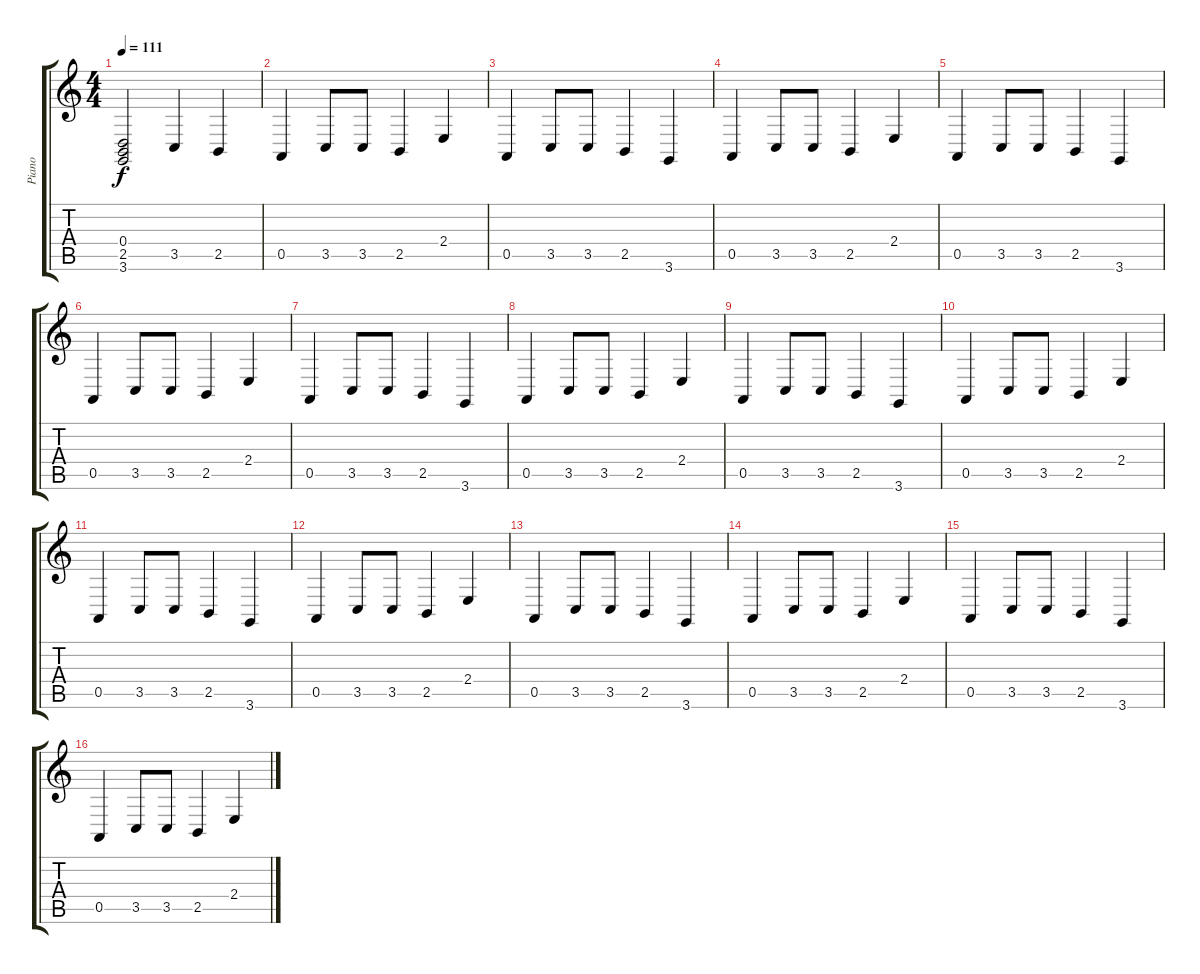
\track ("Piano" "Piano") {instrument acousticgrandpiano}
\staff {score tabs}
\tuning (E4 B3 G3 D3 A2 E2) {hide}
\ts (4 4)
\tempo 111
\clef g2
\ks c
(0.4 2.5 3.6).2{dy f} 3.5.4 2.5.4 |
0.5.4 3.5.8 3.5.8 2.5.4 2.4.4 |
0.5.4 3.5.8 3.5.8 2.5.4 3.6.4 |
0.5.4 3.5.8 3.5.8 2.5.4 2.4.4 |
0.5.4 3.5.8 3.5.8 2.5.4 3.6.4 |
0.5.4 3.5.8 3.5.8 2.5.4 2.4.4 |
0.5.4 3.5.8 3.5.8 2.5.4 3.6.4 |
0.5.4 3.5.8 3.5.8 2.5.4 2.4.4 |
0.5.4 3.5.8 3.5.8 2.5.4 3.6.4 |
0.5.4 3.5.8 3.5.8 2.5.4 2.4.4 |
0.5.4 3.5.8 3.5.8 2.5.4 3.6.4 |
0.5.4 3.5.8 3.5.8 2.5.4 2.4.4 |
0.5.4 3.5.8 3.5.8 2.5.4 3.6.4 |
0.5.4 3.5.8 3.5.8 2.5.4 2.4.4 |
0.5.4 3.5.8 3.5.8 2.5.4 3.6.4 |
0.5.4 3.5.8 3.5.8 2.5.4 2.4.4
